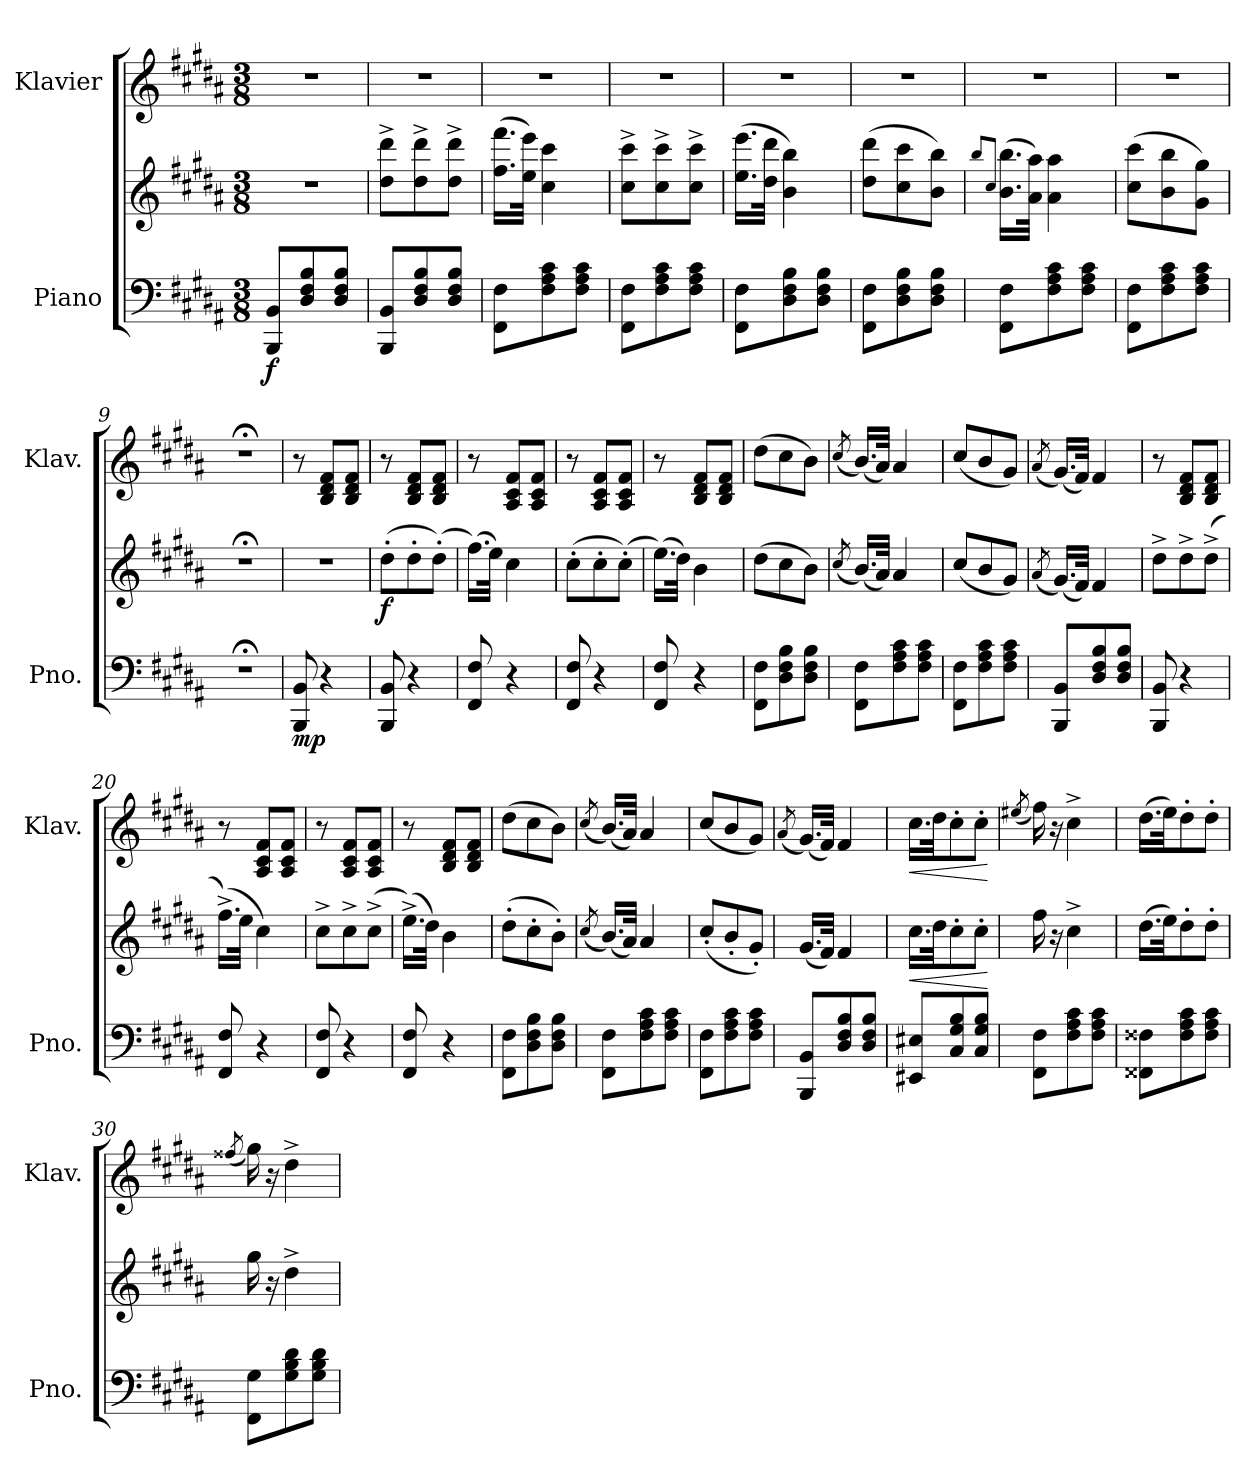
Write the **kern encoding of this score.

**kern	**kern	**dynam	**kern	**dynam
*part2	*part2	*part2	*part1	*part1
*staff3	*staff2	*staff2/3	*staff1	*staff1
*I"Piano	*	*	*I"Klavier	*
*I'Pno.	*	*	*I'Klav.	*
*clefF4	*clefG2	*	*clefG2	*
*k[f#c#g#d#a#]	*k[f#c#g#d#a#]	*	*k[f#c#g#d#a#]	*
*M3/8	*M3/8	*	*M3/8	*
*MM114	*MM114	*	*MM114	*
=1	=1	=1	=1	=1
!	!	!LO:DY:b=2	!	!
8BBB/ 8BB/L	4.r	f	4.r	.
8D#/ 8F#/ 8B/	.	.	.	.
8D#/ 8F#/ 8B/J	.	.	.	.
=2	=2	=2	=2	=2
8BBB/ 8BB/L	8dd#\^ 8ddd#\^L	.	4.r	.
8D#/ 8F#/ 8B/	8dd#\^ 8ddd#\^	.	.	.
8D#/ 8F#/ 8B/J	8dd#\^ 8ddd#\^J	.	.	.
=3	=3	=3	=3	=3
8FF#\ 8F#\L	(16.ff#\ 16.fff#\LL	.	4.r	.
.	32ee\ 32eee\JJk)	.	.	.
8F#\ 8A#\ 8c#\	4cc#\ 4ccc#\	.	.	.
8F#\ 8A#\ 8c#\J	.	.	.	.
=4	=4	=4	=4	=4
8FF#\ 8F#\L	8cc#\^ 8ccc#\^L	.	4.r	.
8F#\ 8A#\ 8c#\	8cc#\^ 8ccc#\^	.	.	.
8F#\ 8A#\ 8c#\J	8cc#\^ 8ccc#\^J	.	.	.
=5	=5	=5	=5	=5
8FF#\ 8F#\L	(16.ee\ 16.eee\LL	.	4.r	.
.	32dd#\ 32ddd#\JJk	.	.	.
8D#\ 8F#\ 8B\	4b\ 4bb\)	.	.	.
8D#\ 8F#\ 8B\J	.	.	.	.
=6	=6	=6	=6	=6
!	!	!LO:DY:b=2	!	!
!	!	!LO:DY:n=1:b	!	!
8FF#\ 8F#\L	(8dd#\ 8ddd#\L	mp mp	4.r	.
8D#\ 8F#\ 8B\	8cc#\ 8ccc#\	.	.	.
8D#\ 8F#\ 8B\J	8b\ 8bb\J)	.	.	.
!!LO:LB:g=z
=7	=7	=7	=7	=7
.	8qbb/L	.	.	.
.	8qcc#/J	.	.	.
8FF#\ 8F#\L	(16.b\ 16.bb\LL	.	4.r	.
.	32a#\ 32aa#\JJk)	.	.	.
8F#\ 8A#\ 8c#\	4a#\ 4aa#\	.	.	.
8F#\ 8A#\ 8c#\J	.	.	.	.
=8	=8	=8	=8	=8
8FF#\ 8F#\L	(8cc#\ 8ccc#\L	.	4.r	.
8F#\ 8A#\ 8c#\	8b\ 8bb\	.	.	.
8F#\ 8A#\ 8c#\J	8g#\ 8gg#\J)	.	.	.
=9	=9	=9	=9	=9
4.r;<	4.r;<	.	4.r;<	.
=10	=10	=10	=10	=10
!	!	!LO:DY:b=2	!	!
8BBB/ 8BB/	4.r	mp	8r	.
4r	.	.	8B/ 8d#/ 8f#/L	.
.	.	.	8B/ 8d#/ 8f#/J	.
=11	=11	=11	=11	=11
!	!	!LO:DY:b	!	!
8BBB/ 8BB/	(8dd#'\L	f	8r	.
4r	8dd#'\	.	8B/ 8d#/ 8f#/L	.
.	(8dd#'\J)	.	8B/ 8d#/ 8f#/J	.
=12	=12	=12	=12	=12
8FF#/ 8F#/	(16.ff#\LL)	.	8r	.
.	32ee\JJk)	.	.	.
4r	4cc#\	.	8A#/ 8c#/ 8f#/L	.
.	.	.	8A#/ 8c#/ 8f#/J	.
=13	=13	=13	=13	=13
8FF#/ 8F#/	(8cc#'\L	.	8r	.
4r	8cc#'\	.	8A#/ 8c#/ 8f#/L	.
.	(8cc#'\J)	.	8A#/ 8c#/ 8f#/J	.
!!LO:LB:g=z
=14	=14	=14	=14	=14
8FF#/ 8F#/	(16.ee\LL)	.	8r	.
.	32dd#\JJk)	.	.	.
4r	4b\	.	8B/ 8d#/ 8f#/L	.
.	.	.	8B/ 8d#/ 8f#/J	.
=15	=15	=15	=15	=15
8FF#\ 8F#\L	(8dd#\L	.	(8dd#\L	.
8D#\ 8F#\ 8B\	8cc#\	.	8cc#\	.
8D#\ 8F#\ 8B\J	8b\J)	.	8b\J)	.
=16	=16	=16	=16	=16
.	(8qcc#/	.	(8qcc#/	.
!	!	!LO:DY:b=2	!	!
!	!	!LO:DY:n=1:b	!	!
8FF#\ 8F#\L	(16.b/LL)	p mf	(16.b/LL)	.
.	32a#/JJk)	.	32a#/JJk)	.
8F#\ 8A#\ 8c#\	4a#/	.	4a#/	.
8F#\ 8A#\ 8c#\J	.	.	.	.
=17	=17	=17	=17	=17
8FF#\ 8F#\L	(8cc#/L	.	(8cc#/L	.
8F#\ 8A#\ 8c#\	8b/	.	8b/	.
8F#\ 8A#\ 8c#\J	8g#/J)	.	8g#/J)	.
=18	=18	=18	=18	=18
.	(8qa#/	.	(8qa#/	.
8BBB/ 8BB/L	(16.g#/LL)	.	(16.g#/LL)	.
.	32f#/JJk)	.	32f#/JJk)	.
8D#/ 8F#/ 8B/	4f#/	.	4f#/	.
8D#/ 8F#/ 8B/J	.	.	.	.
=19	=19	=19	=19	=19
!	!	!LO:DY:b=2	!	!
!	!	!LO:DY:n=1:b	!	!
8BBB/ 8BB/	8dd#^\L	mp f	8r	.
4r	8dd#^\	.	8B/ 8d#/ 8f#/L	.
.	(8dd#^\J	.	8B/ 8d#/ 8f#/J	.
=20	=20	=20	=20	=20
8FF#/ 8F#/	(16.ff#^\LL)	.	8r	.
.	32ee\JJk	.	.	.
4r	4cc#\)	.	8A#/ 8c#/ 8f#/L	.
.	.	.	8A#/ 8c#/ 8f#/J	.
!!LO:LB:g=z
=21	=21	=21	=21	=21
8FF#/ 8F#/	8cc#^\L	.	8r	.
4r	8cc#^\	.	8A#/ 8c#/ 8f#/L	.
.	(8cc#^\J	.	8A#/ 8c#/ 8f#/J	.
=22	=22	=22	=22	=22
8FF#/ 8F#/	(16.ee^\LL)	.	8r	.
.	32dd#\JJk)	.	.	.
4r	4b\	.	8B/ 8d#/ 8f#/L	.
.	.	.	8B/ 8d#/ 8f#/J	.
=23	=23	=23	=23	=23
!	!	!LO:DY:b=2	!	!
!	!	!LO:DY:n=1:b	!	!
8FF#\ 8F#\L	(8dd#'\L	p mp	(8dd#\L	.
8D#\ 8F#\ 8B\	8cc#'\	.	8cc#\	.
8D#\ 8F#\ 8B\J	8b'\J)	.	8b\J)	.
=24	=24	=24	=24	=24
.	(8qcc#/	.	(8qcc#/	.
8FF#\ 8F#\L	(16.b/LL)	.	(16.b/LL)	.
.	32a#/JJk)	.	32a#/JJk)	.
8F#\ 8A#\ 8c#\	4a#/	.	4a#/	.
8F#\ 8A#\ 8c#\J	.	.	.	.
=25	=25	=25	=25	=25
8FF#\ 8F#\L	(8cc#'/L	.	(8cc#/L	.
8F#\ 8A#\ 8c#\	8b'/	.	8b/	.
8F#\ 8A#\ 8c#\J	8g#'/J)	.	8g#/J)	.
=26	=26	=26	=26	=26
.	.	.	(8qa#/	.
8BBB/ 8BB/L	(16.g#/LL	.	(16.g#/LL)	.
.	32f#/JJk)	.	32f#/JJk)	.
8D#/ 8F#/ 8B/	4f#/	.	4f#/	.
8D#/ 8F#/ 8B/J	.	.	.	.
=27	=27	=27	=27	=27
!	!	!LO:HP:b	!	!LO:HP:b
8EE#X/ 8E#X/L	16.cc#\LL	<	16.cc#\LL	<
.	32dd#\JK	.	32dd#\JK	.
8C#/ 8G#/ 8B/	8cc#'\	.	8cc#'\	.
8C#/ 8G#/ 8B/J	8cc#'\J	.	8cc#'\J	.
.	.	[	.	[
!!LO:PB:g=z
=28	=28	=28	=28	=28
.	.	.	(8qee#X/	.
8FF#\ 8F#\L	16ff#\	.	16ff#\)	.
.	16r	.	16r	.
8F#\ 8A#\ 8c#\	4cc#^\	.	4cc#^\	.
8F#\ 8A#\ 8c#\J	.	.	.	.
=29	=29	=29	=29	=29
8FF##X\ 8F##X\L	(16.dd#\LL	.	(16.dd#\LL	.
.	32ee\JK)	.	32ee\JK)	.
8F##\ 8A#\ 8c#\	8dd#'\	.	8dd#'\	.
8F##\ 8A#\ 8c#\J	8dd#'\J	.	8dd#'\J	.
=30	=30	=30	=30	=30
.	.	.	(8qff##X/	.
!	!	!LO:DY:b=2	!	!
!	!	!LO:DY:n=1:b	!	!
8FF#\ 8G#\L	16gg#\	mf mf	16gg#\)	.
.	16r	.	16r	.
8G#\ 8B\ 8d#\	4dd#^\	.	4dd#^\	.
8G#\ 8B\ 8d#\J	.	.	.	.
=	=	=	=	=
*-	*-	*-	*-	*-
